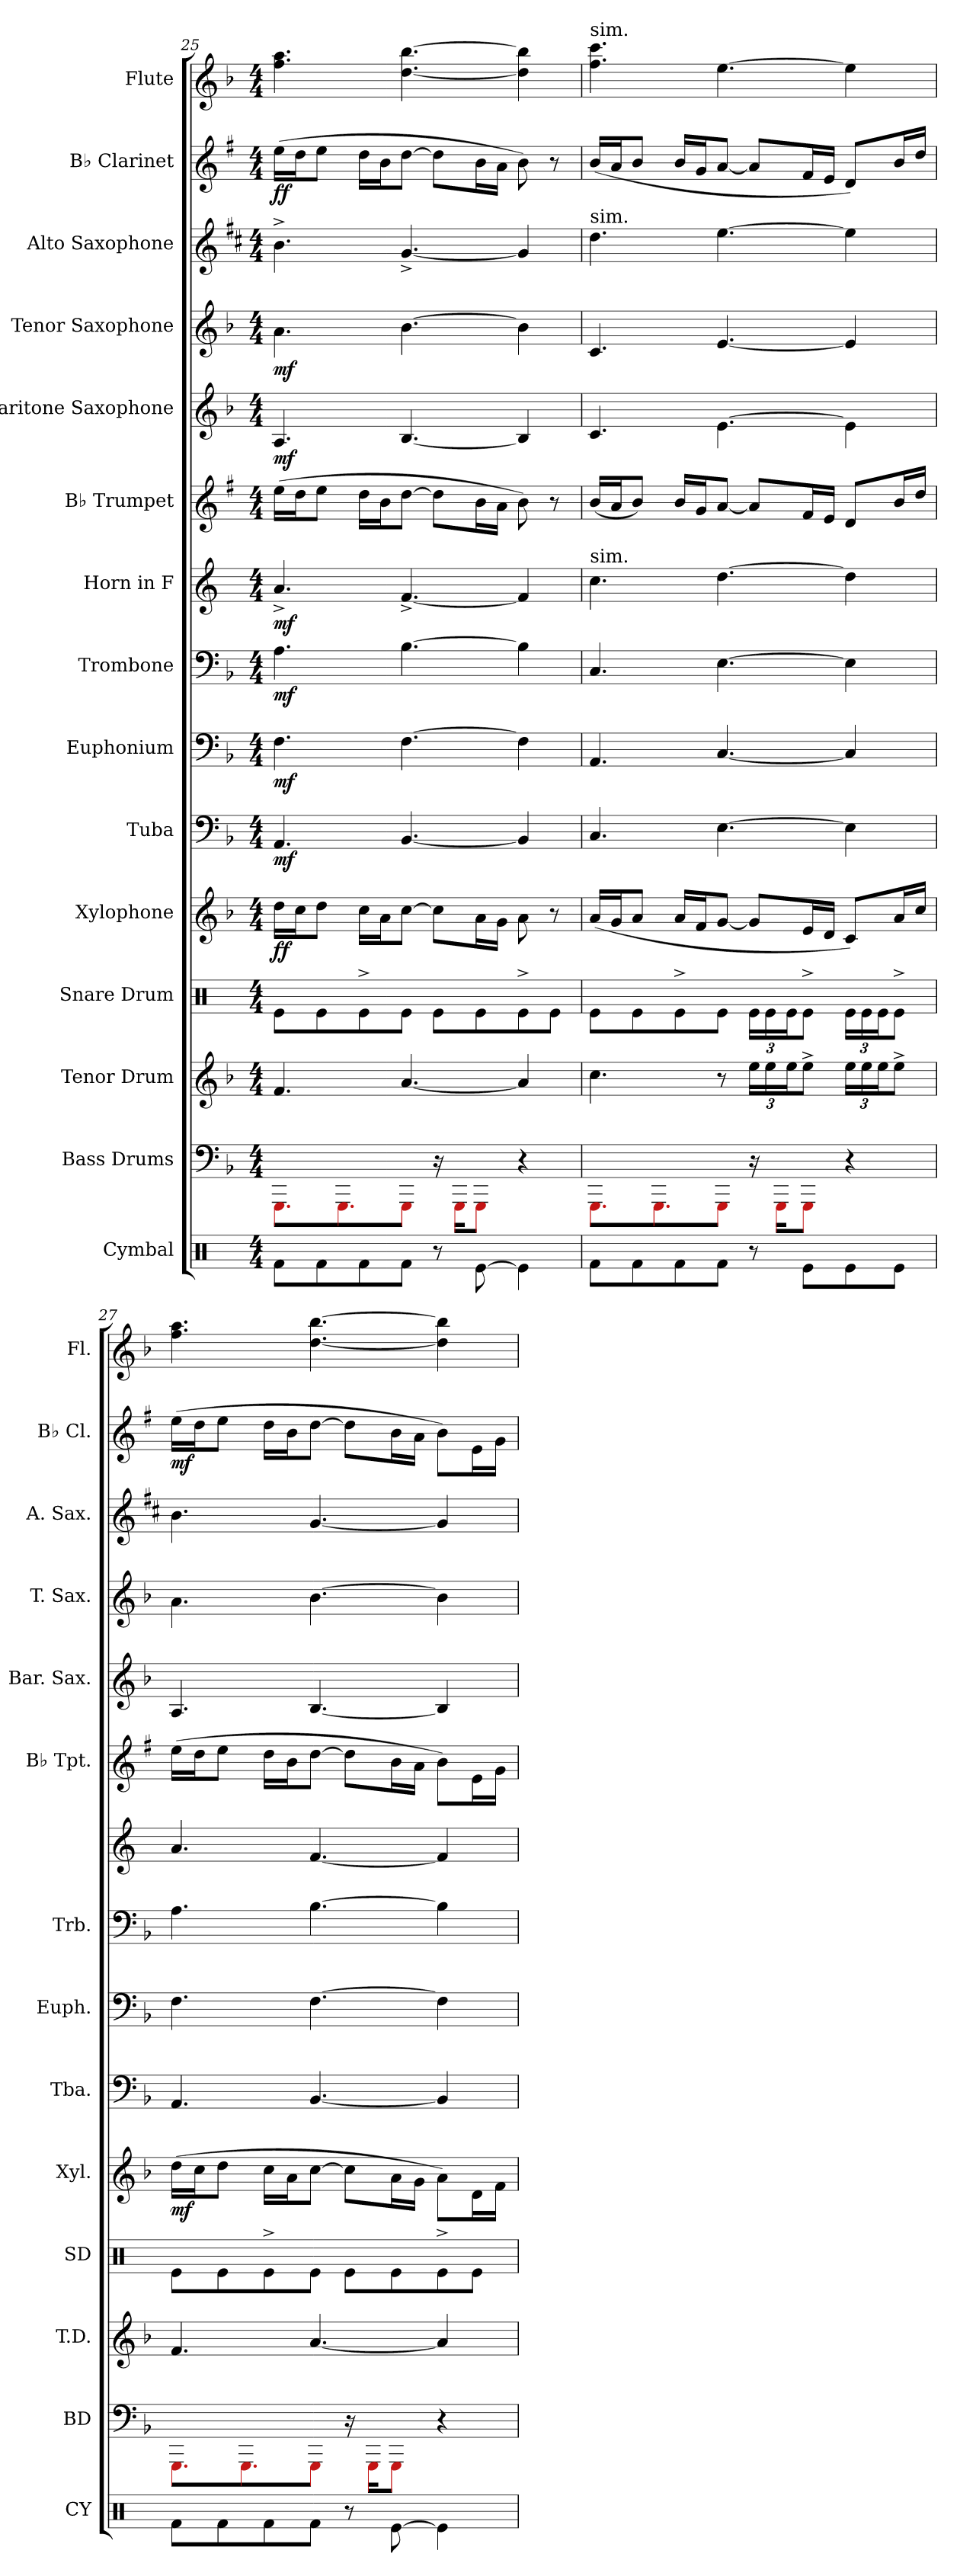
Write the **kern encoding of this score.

**kern	**kern	**kern	**kern	**kern	**dynam	**kern	**dynam	**kern	**dynam	**kern	**dynam	**kern	**dynam	**kern	**kern	**dynam	**kern	**dynam	**kern	**kern	**dynam	**kern
*part15	*part14	*part13	*part12	*part11	*part11	*part10	*part10	*part9	*part9	*part8	*part8	*part7	*part7	*part6	*part5	*part5	*part4	*part4	*part3	*part2	*part2	*part1
*staff15	*staff14	*staff13	*staff12	*staff11	*staff11	*staff10	*staff10	*staff9	*staff9	*staff8	*staff8	*staff7	*staff7	*staff6	*staff5	*staff5	*staff4	*staff4	*staff3	*staff2	*staff2	*staff1
*I"Cymbal	*I"Bass Drums	*I"Tenor Drum	*I"Snare Drum	*I"Xylophone	*	*I"Tuba	*	*I"Euphonium	*	*I"Trombone	*	*I"Horn in F	*	*I"B♭ Trumpet	*I"Baritone Saxophone	*	*I"Tenor Saxophone	*	*I"Alto Saxophone	*I"B♭ Clarinet	*	*I"Flute
*I'CY	*I'BD	*I'T.D.	*I'SD	*I'Xyl.	*	*I'Tba.	*	*I'Euph.	*	*I'Trb.	*	*	*	*I'B♭ Tpt.	*I'Bar. Sax.	*	*I'T. Sax.	*	*I'A. Sax.	*I'B♭ Cl.	*	*I'Fl.
!!LO:PB:g=z
*clefX	*clefF4	*clefG2	*clefX	*clefG2	*	*clefF4	*	*clefF4	*	*clefF4	*	*clefG2	*	*clefG2	*clefG2	*	*clefG2	*	*clefG2	*clefG2	*	*clefG2
*	*	*	*	*ITrd-7c-12	*	*	*	*	*	*	*	*ITrd4c7	*	*ITrd1c2	*ITrd12c21	*	*ITrd8c14	*	*ITrd5c9	*ITrd1c2	*	*
*k[]	*k[b-]	*k[b-]	*k[]	*k[b-]	*	*k[b-]	*	*k[b-]	*	*k[b-]	*	*k[b-]	*	*k[b-]	*k[b-]	*	*k[b-]	*	*k[b-]	*k[b-]	*	*k[b-]
*M4/4	*M4/4	*M4/4	*M4/4	*M4/4	*	*M4/4	*	*M4/4	*	*M4/4	*	*M4/4	*	*M4/4	*M4/4	*	*M4/4	*	*M4/4	*M4/4	*	*M4/4
=25	=25	=25	=25	=25	=25	=25	=25	=25	=25	=25	=25	=25	=25	=25	=25	=25	=25	=25	=25	=25	=25	=25
!	!	!	!	!	!LO:DY:b	!	!LO:DY:b	!	!LO:DY:b	!	!LO:DY:b	!	!LO:DY:b	!	!	!LO:DY:b	!	!LO:DY:b	!	!	!LO:DY:b	!
8Rf\L	8.RE\L	4.f/	8Re\L	16ddd\LL	ff	4.AA/	mf	4.F\	mf	4.A\	mf	4.d^/	mf	(16dd\LL	4.AA/	mf	4.A\	mf	4.d^\	(16dd\LL	ff	4.ff\ 4.aa\
.	.	.	.	16ccc\J	.	.	.	.	.	.	.	.	.	16cc\J	.	.	.	.	.	16cc\J	.	.
8Rf\	.	.	8Re\	8ddd\J	.	.	.	.	.	.	.	.	.	8dd\J	.	.	.	.	.	8dd\J	.	.
.	8.RE\	.	.	.	.	.	.	.	.	.	.	.	.	.	.	.	.	.	.	.	.	.
8Rf\	.	.	8Re^\	16ccc\LL	.	.	.	.	.	.	.	.	.	16cc\LL	.	.	.	.	.	16cc\LL	.	.
.	.	.	.	16aa\J	.	.	.	.	.	.	.	.	.	16a\J	.	.	.	.	.	16a\J	.	.
8Rf\J	8RE\J	[4.a/	8Re\J	[8ccc\J	.	[4.BB-/	.	[4.F\	.	[4.B-\	.	[4.B-^/	.	[8cc\J	[4.BB-/	.	[4.B-\	.	[4.B-^/	[8cc\J	.	[4.dd\ [4.bb-\
8r	16r	.	8Re\L	8ccc\L]	.	.	.	.	.	.	.	.	.	8cc\L]	.	.	.	.	.	8cc\L]	.	.
.	16RE\KL	.	.	.	.	.	.	.	.	.	.	.	.	.	.	.	.	.	.	.	.	.
[8Re\	8RE\J	.	8Re\	16aa\L	.	.	.	.	.	.	.	.	.	16a\L	.	.	.	.	.	16a\L	.	.
.	.	.	.	16gg\JJ	.	.	.	.	.	.	.	.	.	16g\JJ	.	.	.	.	.	16g\JJ	.	.
4Re\]	4r	4a/]	8Re^\	8aa\	.	4BB-/]	.	4F\]	.	4B-\]	.	4B-/]	.	8a\)	4BB-/]	.	4B-\]	.	4B-/]	8a\)	.	4dd\] 4bb-\]
.	.	.	8Re\J	8r	.	.	.	.	.	.	.	.	.	8r	.	.	.	.	.	8r	.	.
=26	=26	=26	=26	=26	=26	=26	=26	=26	=26	=26	=26	=26	=26	=26	=26	=26	=26	=26	=26	=26	=26	=26
!	!	!	!	!	!	!	!	!	!	!	!	!	!	!	!	!	!	!	!	!	!	!LO:TX:a:t=sim.
!	!	!	!	!	!	!	!	!	!	!	!	!	!	!	!	!	!	!	!LO:TX:a:t=sim.	!	!	!
!	!	!	!	!	!	!	!	!	!	!	!	!LO:TX:a:t=sim.	!	!	!	!	!	!	!	!	!	!
8Rf\L	8.RE\L	4.cc\	8Re\L	(16aa/LL	.	4.C/	.	4.AA/	.	4.C/	.	4.f\	.	(16a/LL	4.C/	.	4.C/	.	4.f\	(16a/LL	.	4.ff\ 4.ccc\
.	.	.	.	16gg/J	.	.	.	.	.	.	.	.	.	16g/J	.	.	.	.	.	16g/J	.	.
8Rf\	.	.	8Re\	8aa/J	.	.	.	.	.	.	.	.	.	8a/J)	.	.	.	.	.	8a/J	.	.
.	8.RE\	.	.	.	.	.	.	.	.	.	.	.	.	.	.	.	.	.	.	.	.	.
8Rf\	.	.	8Re^\	16aa/LL	.	.	.	.	.	.	.	.	.	16a/LL	.	.	.	.	.	16a/LL	.	.
.	.	.	.	16ff/J	.	.	.	.	.	.	.	.	.	16f/J	.	.	.	.	.	16f/J	.	.
8Rf\J	8RE\J	8r	8Re\J	[8gg/J	.	[4.E\	.	[4.C/	.	[4.E\	.	[4.g\	.	[8g/J	[4.E\	.	[4.E/	.	[4.g\	[8g/J	.	[4.ee\
*	*	*Xbrackettup	*Xbrackettup	*	*	*	*	*	*	*	*	*	*	*	*	*	*	*	*	*	*	*
8r	16r	24ee\LL	24Re\LL	8gg/L]	.	.	.	.	.	.	.	.	.	8g/L]	.	.	.	.	.	8g/L]	.	.
.	.	24ee\	24Re\	.	.	.	.	.	.	.	.	.	.	.	.	.	.	.	.	.	.	.
.	16RE\KL	.	.	.	.	.	.	.	.	.	.	.	.	.	.	.	.	.	.	.	.	.
.	.	24ee\J	24Re\J	.	.	.	.	.	.	.	.	.	.	.	.	.	.	.	.	.	.	.
8Re\L	8RE\J	8ee^\J	8Re^\J	16ee/L	.	.	.	.	.	.	.	.	.	16e/L	.	.	.	.	.	16e/L	.	.
.	.	.	.	16dd/JJ	.	.	.	.	.	.	.	.	.	16d/JJ	.	.	.	.	.	16d/JJ	.	.
8Re\	4r	24ee\LL	24Re\LL	8cc/L)	.	4E\]	.	4C/]	.	4E\]	.	4g\]	.	8c/L	4E\]	.	4E/]	.	4g\]	8c/L)	.	4ee\]
.	.	24ee\	24Re\	.	.	.	.	.	.	.	.	.	.	.	.	.	.	.	.	.	.	.
.	.	24ee\J	24Re\J	.	.	.	.	.	.	.	.	.	.	.	.	.	.	.	.	.	.	.
8Re\J	.	8ee^\J	8Re^\J	16aa/L	.	.	.	.	.	.	.	.	.	16a/L	.	.	.	.	.	16a/L	.	.
.	.	.	.	16ccc/JJ	.	.	.	.	.	.	.	.	.	16cc/JJ	.	.	.	.	.	16cc/JJ	.	.
=27	=27	=27	=27	=27	=27	=27	=27	=27	=27	=27	=27	=27	=27	=27	=27	=27	=27	=27	=27	=27	=27	=27
!	!	!	!	!	!LO:DY:b	!	!	!	!	!	!	!	!	!	!	!	!	!	!	!	!LO:DY:b	!
8Rf\L	8.RE\L	4.f/	8Re\L	(16ddd\LL	mf	4.AA/	.	4.F\	.	4.A\	.	4.d/	.	(16dd\LL	4.AA/	.	4.A\	.	4.d\	(16dd\LL	mf	4.ff\ 4.aa\
.	.	.	.	16ccc\J	.	.	.	.	.	.	.	.	.	16cc\J	.	.	.	.	.	16cc\J	.	.
8Rf\	.	.	8Re\	8ddd\J	.	.	.	.	.	.	.	.	.	8dd\J	.	.	.	.	.	8dd\J	.	.
.	8.RE\	.	.	.	.	.	.	.	.	.	.	.	.	.	.	.	.	.	.	.	.	.
8Rf\	.	.	8Re^\	16ccc\LL	.	.	.	.	.	.	.	.	.	16cc\LL	.	.	.	.	.	16cc\LL	.	.
.	.	.	.	16aa\J	.	.	.	.	.	.	.	.	.	16a\J	.	.	.	.	.	16a\J	.	.
8Rf\J	8RE\J	[4.a/	8Re\J	[8ccc\J	.	[4.BB-/	.	[4.F\	.	[4.B-\	.	[4.B-/	.	[8cc\J	[4.BB-/	.	[4.B-\	.	[4.B-/	[8cc\J	.	[4.dd\ [4.bb-\
8r	16r	.	8Re\L	8ccc\L]	.	.	.	.	.	.	.	.	.	8cc\L]	.	.	.	.	.	8cc\L]	.	.
.	16RE\KL	.	.	.	.	.	.	.	.	.	.	.	.	.	.	.	.	.	.	.	.	.
[8Re\	8RE\J	.	8Re\	16aa\L	.	.	.	.	.	.	.	.	.	16a\L	.	.	.	.	.	16a\L	.	.
.	.	.	.	16gg\JJ	.	.	.	.	.	.	.	.	.	16g\JJ	.	.	.	.	.	16g\JJ	.	.
4Re\]	4r	4a/]	8Re^\	8aa\L)	.	4BB-/]	.	4F\]	.	4B-\]	.	4B-/]	.	8a\L)	4BB-/]	.	4B-\]	.	4B-/]	8a\L)	.	4dd\] 4bb-\]
.	.	.	8Re\J	16dd\L	.	.	.	.	.	.	.	.	.	16d\L	.	.	.	.	.	16d\L	.	.
.	.	.	.	16ff\JJ	.	.	.	.	.	.	.	.	.	16f\JJ	.	.	.	.	.	16f\JJ	.	.
=	=	=	=	=	=	=	=	=	=	=	=	=	=	=	=	=	=	=	=	=	=	=
*-	*-	*-	*-	*-	*-	*-	*-	*-	*-	*-	*-	*-	*-	*-	*-	*-	*-	*-	*-	*-	*-	*-
